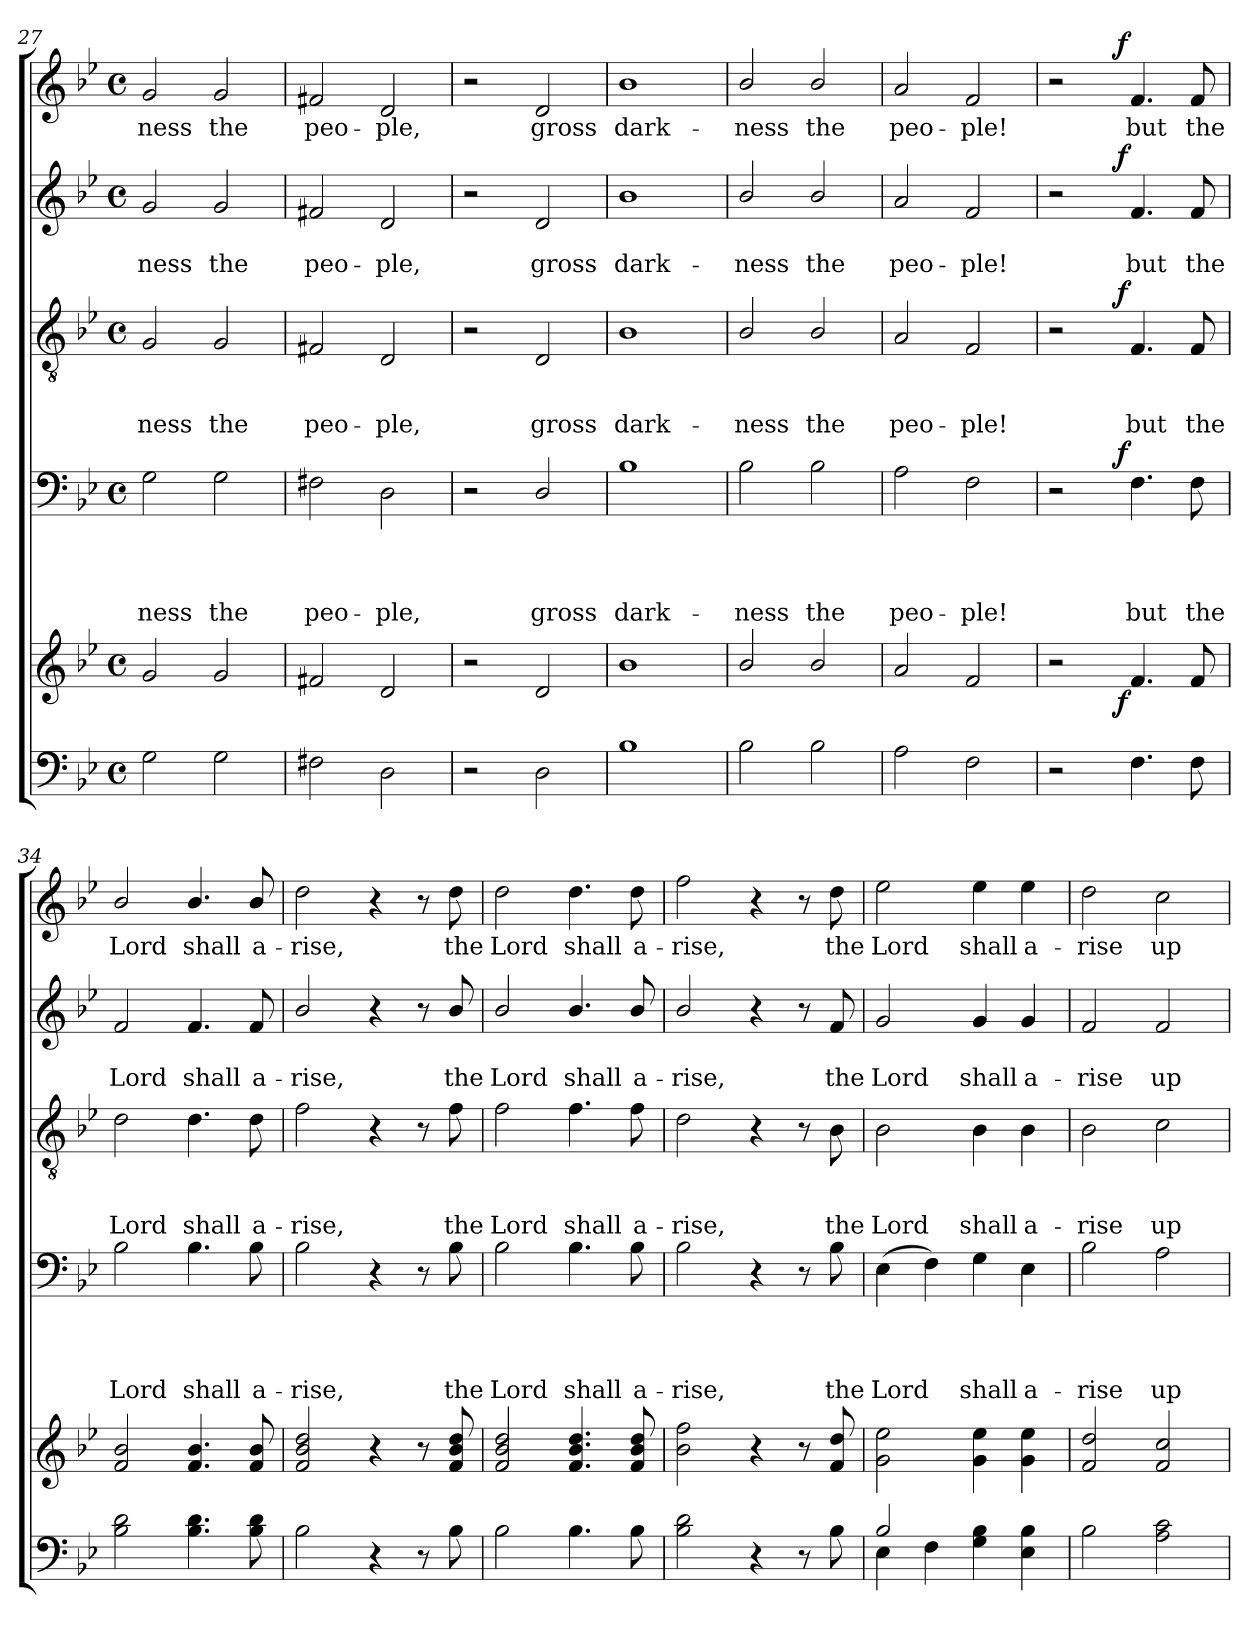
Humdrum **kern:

**kern	**kern	**dynam	**kern	**text	**text	**text	**text	**dynam	**kern	**text	**text	**text	**dynam	**kern	**text	**text	**dynam	**kern	**text	**dynam
*part5	*part5	*part5	*part4	*part4	*part4	*part4	*part4	*part4	*part3	*part3	*part3	*part3	*part3	*part2	*part2	*part2	*part2	*part1	*part1	*part1
*staff6	*staff5	*staff5/6	*staff4	*staff4	*staff4	*staff4	*staff4	*staff4	*staff3	*staff3	*staff3	*staff3	*staff3	*staff2	*staff2	*staff2	*staff2	*staff1	*staff1	*staff1
*clefF4	*clefG2	*	*clefF4	*	*	*	*	*	*clefGv2	*	*	*	*	*clefG2	*	*	*	*clefG2	*	*
*k[b-e-]	*k[b-e-]	*	*k[b-e-]	*	*	*	*	*	*k[b-e-]	*	*	*	*	*k[b-e-]	*	*	*	*k[b-e-]	*	*
*B-:	*B-:	*	*B-:	*	*	*	*	*	*B-:	*	*	*	*	*B-:	*	*	*	*B-:	*	*
*M4/4	*M4/4	*	*M4/4	*	*	*	*	*	*M4/4	*	*	*	*	*M4/4	*	*	*	*M4/4	*	*
*met(c)	*met(c)	*	*met(c)	*	*	*	*	*	*met(c)	*	*	*	*	*met(c)	*	*	*	*met(c)	*	*
=27	=27	=27	=27	=27	=27	=27	=27	=27	=27	=27	=27	=27	=27	=27	=27	=27	=27	=27	=27	=27
!	!	!	!	!	!	!	!LO:LY:b	!	!	!	!	!LO:LY:b	!	!	!	!LO:LY:b	!	!	!LO:LY:b	!
2G\	2g/	.	2G\	.	.	.	-ness	.	2G/	.	.	-ness	.	2g/	.	-ness	.	2g/	-ness	.
!	!	!	!	!	!	!	!LO:LY:b	!	!	!	!	!LO:LY:b	!	!	!	!LO:LY:b	!	!	!LO:LY:b	!
2G\	2g/	.	2G\	.	.	.	the	.	2G/	.	.	the	.	2g/	.	the	.	2g/	the	.
=28	=28	=28	=28	=28	=28	=28	=28	=28	=28	=28	=28	=28	=28	=28	=28	=28	=28	=28	=28	=28
!	!	!	!	!	!	!	!LO:LY:b	!	!	!	!	!LO:LY:b	!	!	!	!LO:LY:b	!	!	!LO:LY:b	!
2F#X\	2f#X/	.	2F#X\	.	.	.	peo-	.	2F#X/	.	.	peo-	.	2f#X/	.	peo-	.	2f#X/	peo-	.
!	!	!	!	!	!	!	!LO:LY:b	!	!	!	!	!LO:LY:b	!	!	!	!LO:LY:b	!	!	!LO:LY:b	!
2D\	2d/	.	2D\	.	.	.	-ple,	.	2D/	.	.	-ple,	.	2d/	.	-ple,	.	2d/	-ple,	.
=29	=29	=29	=29	=29	=29	=29	=29	=29	=29	=29	=29	=29	=29	=29	=29	=29	=29	=29	=29	=29
2r	2r	.	2r	.	.	.	.	.	2r	.	.	.	.	2r	.	.	.	2r	.	.
!	!	!	!	!	!	!	!LO:LY:b	!	!	!	!	!LO:LY:b	!	!	!	!LO:LY:b	!	!	!LO:LY:b	!
2D\	2d/	.	2D/	.	.	.	gross	.	2D/	.	.	gross	.	2d/	.	gross	.	2d/	gross	.
=30	=30	=30	=30	=30	=30	=30	=30	=30	=30	=30	=30	=30	=30	=30	=30	=30	=30	=30	=30	=30
!	!	!	!	!	!	!	!LO:LY:b	!	!	!	!	!LO:LY:b	!	!	!	!LO:LY:b	!	!	!LO:LY:b	!
1B-	1b-	.	1B-	.	.	.	dark-	.	1B-	.	.	dark-	.	1b-	.	dark-	.	1b-	dark-	.
!!LO:LB:g=z
=31	=31	=31	=31	=31	=31	=31	=31	=31	=31	=31	=31	=31	=31	=31	=31	=31	=31	=31	=31	=31
!	!	!	!	!	!	!	!LO:LY:b	!	!	!	!	!LO:LY:b	!	!	!	!LO:LY:b	!	!	!LO:LY:b	!
2B-\	2b-/	.	2B-\	.	.	.	-ness	.	2B-/	.	.	-ness	.	2b-/	.	-ness	.	2b-/	-ness	.
!	!	!	!	!	!	!	!LO:LY:b	!	!	!	!	!LO:LY:b	!	!	!	!LO:LY:b	!	!	!LO:LY:b	!
2B-\	2b-/	.	2B-\	.	.	.	the	.	2B-/	.	.	the	.	2b-/	.	the	.	2b-/	the	.
=32	=32	=32	=32	=32	=32	=32	=32	=32	=32	=32	=32	=32	=32	=32	=32	=32	=32	=32	=32	=32
!	!	!	!	!	!	!	!LO:LY:b	!	!	!	!	!LO:LY:b	!	!	!	!LO:LY:b	!	!	!LO:LY:b	!
2A\	2a/	.	2A\	.	.	.	peo-	.	2A/	.	.	peo-	.	2a/	.	peo-	.	2a/	peo-	.
!	!	!	!	!	!	!	!LO:LY:b	!	!	!	!	!LO:LY:b	!	!	!	!LO:LY:b	!	!	!LO:LY:b	!
2F\	2f/	.	2F\	.	.	.	-ple!	.	2F/	.	.	-ple!	.	2f/	.	-ple!	.	2f/	-ple!	.
=33	=33	=33	=33	=33	=33	=33	=33	=33	=33	=33	=33	=33	=33	=33	=33	=33	=33	=33	=33	=33
*	*^	*	*^	*	*	*	*	*	*^	*	*	*	*	*^	*	*	*	*^	*	*
2r	2r	4...ryy	.	2r	4...ryy	.	.	.	.	.	2r	4...ryy	.	.	.	.	2r	4...ryy	.	.	.	2r	4...ryy	.	.
!	!	!	!LO:DY:b	!	!	!	!	!	!	!LO:DY:a	!	!	!	!	!	!LO:DY:a	!	!	!	!	!LO:DY:a	!	!	!	!LO:DY:a
.	.	2ryy	f	.	2ryy	.	.	.	.	f	.	2ryy	.	.	.	f	.	2ryy	.	.	f	.	2ryy	.	f
!	!	!	!	!	!	!	!	!	!LO:LY:b	!	!	!	!	!	!LO:LY:b	!	!	!	!	!LO:LY:b	!	!	!	!LO:LY:b	!
4.F\	4.f/	.	.	4.F\	.	.	.	.	but	.	4.F/	.	.	.	but	.	4.f/	.	.	but	.	4.f/	.	but	.
!	!	!	!	!	!	!	!	!	!LO:LY:b	!	!	!	!	!	!LO:LY:b	!	!	!	!	!LO:LY:b	!	!	!	!LO:LY:b	!
8F\	8f/	.	.	8F\	.	.	.	.	the	.	8F/	.	.	.	the	.	8f/	.	.	the	.	8f/	.	the	.
.	.	32ryy	.	.	32ryy	.	.	.	.	.	.	32ryy	.	.	.	.	.	32ryy	.	.	.	.	32ryy	.	.
=34	=34	=34	=34	=34	=34	=34	=34	=34	=34	=34	=34	=34	=34	=34	=34	=34	=34	=34	=34	=34	=34	=34	=34	=34	=34
!	!	!	!	!	!	!	!	!	!LO:LY:b	!	!	!	!	!	!LO:LY:b	!	!	!	!	!LO:LY:b	!	!	!	!LO:LY:b	!
*	*v	*v	*	*	*	*	*	*	*	*	*v	*v	*	*	*	*	*v	*v	*	*	*	*v	*v	*	*
*	*	*	*v	*v	*	*	*	*	*	*	*	*	*	*	*	*	*	*	*	*	*
2B-\ 2d\	2f/ 2b-/	.	2B-\	.	.	.	Lord	.	2d\	.	.	Lord	.	2f/	.	Lord	.	2b-/	Lord	.
!	!	!	!	!	!	!	!LO:LY:b	!	!	!	!	!LO:LY:b	!	!	!	!LO:LY:b	!	!	!LO:LY:b	!
4.B-\ 4.d\	4.f/ 4.b-/	.	4.B-\	.	.	.	shall	.	4.d\	.	.	shall	.	4.f/	.	shall	.	4.b-/	shall	.
!	!	!	!	!	!	!	!LO:LY:b	!	!	!	!	!LO:LY:b	!	!	!	!LO:LY:b	!	!	!LO:LY:b	!
8B-\ 8d\	8f/ 8b-/	.	8B-\	.	.	.	a-	.	8d\	.	.	a-	.	8f/	.	a-	.	8b-/	a-	.
=35	=35	=35	=35	=35	=35	=35	=35	=35	=35	=35	=35	=35	=35	=35	=35	=35	=35	=35	=35	=35
!	!	!	!	!	!	!	!LO:LY:b	!	!	!	!	!LO:LY:b	!	!	!	!LO:LY:b	!	!	!LO:LY:b	!
2B-\	2f/ 2b-/ 2dd/	.	2B-\	.	.	.	-rise,	.	2f\	.	.	-rise,	.	2b-/	.	-rise,	.	2dd\	-rise,	.
4r	4r	.	4r	.	.	.	.	.	4r	.	.	.	.	4r	.	.	.	4r	.	.
8rC	8ra	.	8rC	.	.	.	.	.	8rA	.	.	.	.	8ra	.	.	.	8ra	.	.
!	!	!	!	!	!	!	!LO:LY:b	!	!	!	!	!LO:LY:b	!	!	!	!LO:LY:b	!	!	!LO:LY:b	!
8B-\	8f/ 8b-/ 8dd/	.	8B-\	.	.	.	the	.	8f\	.	.	the	.	8b-/	.	the	.	8dd\	the	.
=36	=36	=36	=36	=36	=36	=36	=36	=36	=36	=36	=36	=36	=36	=36	=36	=36	=36	=36	=36	=36
!	!	!	!	!	!	!	!LO:LY:b	!	!	!	!	!LO:LY:b	!	!	!	!LO:LY:b	!	!	!LO:LY:b	!
2B-\	2f/ 2b-/ 2dd/	.	2B-\	.	.	.	Lord	.	2f\	.	.	Lord	.	2b-/	.	Lord	.	2dd\	Lord	.
!	!	!	!	!	!	!	!LO:LY:b	!	!	!	!	!LO:LY:b	!	!	!	!LO:LY:b	!	!	!LO:LY:b	!
4.B-\	4.f/ 4.b-/ 4.dd/	.	4.B-\	.	.	.	shall	.	4.f\	.	.	shall	.	4.b-/	.	shall	.	4.dd\	shall	.
!	!	!	!	!	!	!	!LO:LY:b	!	!	!	!	!LO:LY:b	!	!	!	!LO:LY:b	!	!	!LO:LY:b	!
8B-\	8f/ 8b-/ 8dd/	.	8B-\	.	.	.	a-	.	8f\	.	.	a-	.	8b-/	.	a-	.	8dd\	a-	.
=37	=37	=37	=37	=37	=37	=37	=37	=37	=37	=37	=37	=37	=37	=37	=37	=37	=37	=37	=37	=37
!	!	!	!	!	!	!	!LO:LY:b	!	!	!	!	!LO:LY:b	!	!	!	!LO:LY:b	!	!	!LO:LY:b	!
2B-\ 2d\	2b-\ 2ff\	.	2B-\	.	.	.	-rise,	.	2d\	.	.	-rise,	.	2b-/	.	-rise,	.	2ff\	-rise,	.
4r	4r	.	4r	.	.	.	.	.	4r	.	.	.	.	4r	.	.	.	4r	.	.
8rC	8ra	.	8rC	.	.	.	.	.	8rA	.	.	.	.	8ra	.	.	.	8ra	.	.
!	!	!	!	!	!	!	!LO:LY:b	!	!	!	!	!LO:LY:b	!	!	!	!LO:LY:b	!	!	!LO:LY:b	!
8B-\	8f/ 8dd/	.	8B-\	.	.	.	the	.	8B-\	.	.	the	.	8f/	.	the	.	8dd\	the	.
=38	=38	=38	=38	=38	=38	=38	=38	=38	=38	=38	=38	=38	=38	=38	=38	=38	=38	=38	=38	=38
*^	*	*	*	*	*	*	*	*	*	*	*	*	*	*	*	*	*	*	*	*
!	!	!	!	!	!	!	!	!LO:LY:b	!	!	!	!	!LO:LY:b	!	!	!	!LO:LY:b	!	!	!LO:LY:b	!
2B-/	4E-\	2g\ 2ee-\	.	(>4E-\	.	.	.	Lord	.	2B-\	.	.	Lord	.	2g/	.	Lord	.	2ee-\	Lord	.
.	4F\	.	.	4F\)	.	.	.	.	.	.	.	.	.	.	.	.	.	.	.	.	.
!	!	!	!	!	!	!	!	!LO:LY:b	!	!	!	!	!LO:LY:b	!	!	!	!LO:LY:b	!	!	!LO:LY:b	!
2ryy	4G\ 4B-\	4g\ 4ee-\	.	4G\	.	.	.	shall	.	4B-\	.	.	shall	.	4g/	.	shall	.	4ee-\	shall	.
!	!	!	!	!	!	!	!	!LO:LY:b	!	!	!	!	!LO:LY:b	!	!	!	!LO:LY:b	!	!	!LO:LY:b	!
.	4E-\ 4B-\	4g\ 4ee-\	.	4E-\	.	.	.	a-	.	4B-\	.	.	a-	.	4g/	.	a-	.	4ee-\	a-	.
=39	=39	=39	=39	=39	=39	=39	=39	=39	=39	=39	=39	=39	=39	=39	=39	=39	=39	=39	=39	=39	=39
!	!	!	!	!	!	!	!	!LO:LY:b	!	!	!	!	!LO:LY:b	!	!	!	!LO:LY:b	!	!	!LO:LY:b	!
*v	*v	*	*	*	*	*	*	*	*	*	*	*	*	*	*	*	*	*	*	*	*
2B-\	2f/ 2dd/	.	2B-\	.	.	.	-rise	.	2B-\	.	.	-rise	.	2f/	.	-rise	.	2dd\	-rise	.
!	!	!	!	!	!	!	!LO:LY:b	!	!	!	!	!LO:LY:b	!	!	!	!LO:LY:b	!	!	!LO:LY:b	!
2A\ 2c\	2f/ 2cc/	.	2A\	.	.	.	up-	.	2c\	.	.	up-	.	2f/	.	up-	.	2cc\	up-	.
=	=	=	=	=	=	=	=	=	=	=	=	=	=	=	=	=	=	=	=	=
*-	*-	*-	*-	*-	*-	*-	*-	*-	*-	*-	*-	*-	*-	*-	*-	*-	*-	*-	*-	*-
